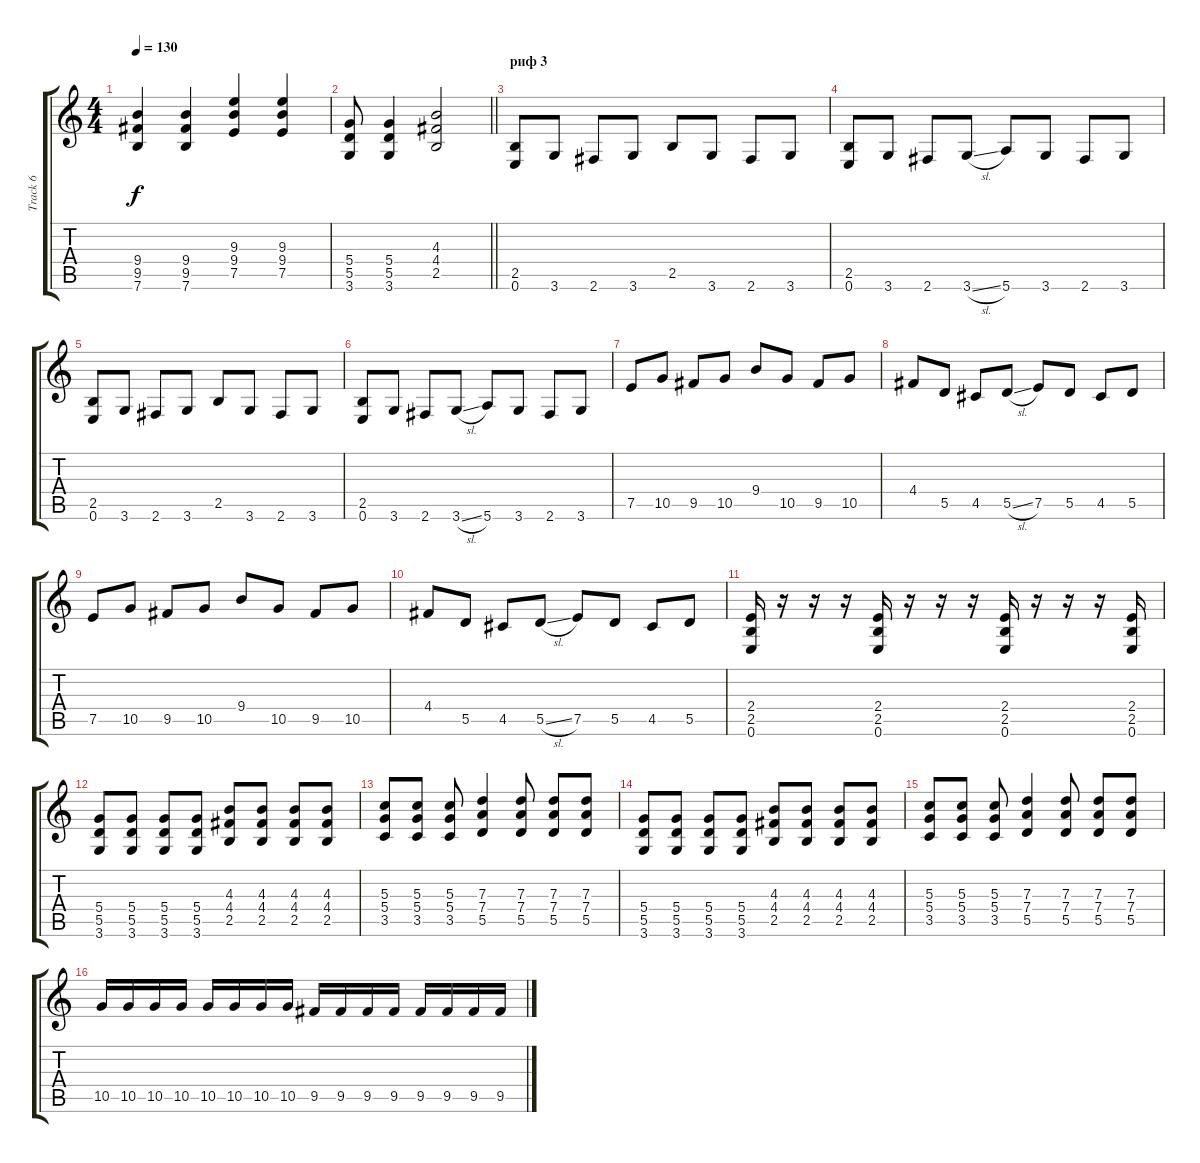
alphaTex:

\track ("Track 6" "Track 6") {instrument distortionguitar}
\staff {score tabs}
\tuning (E4 B3 G3 D3 A2 E2) {hide}
\ts (4 4)
\tempo 130
\clef g2
\ks c
(9.4 9.5 7.6).4{dy f} (9.4 9.5 7.6).4 (9.3 9.4 7.5).4 (9.3 9.4 7.5).4 |
\barLineRight lightlight
(5.4 5.5 3.6).8 (5.4 5.5 3.6).4 (4.3 4.4 2.5).2 |
\section ("" "риф 3")
(2.5 0.6).8 3.6.8 2.6.8 3.6.8 2.5.8 3.6.8 2.6.8 3.6.8 |
(2.5 0.6).8 3.6.8 2.6.8 3.6{sl}.8 5.6.8 3.6.8 2.6.8 3.6.8 |
(2.5 0.6).8 3.6.8 2.6.8 3.6.8 2.5.8 3.6.8 2.6.8 3.6.8 |
(2.5 0.6).8 3.6.8 2.6.8 3.6{sl}.8 5.6.8 3.6.8 2.6.8 3.6.8 |
7.5.8 10.5.8 9.5.8 10.5.8 9.4.8 10.5.8 9.5.8 10.5.8 |
4.4.8 5.5.8 4.5.8 5.5{sl}.8 7.5.8 5.5.8 4.5.8 5.5.8 |
7.5.8 10.5.8 9.5.8 10.5.8 9.4.8 10.5.8 9.5.8 10.5.8 |
4.4.8 5.5.8 4.5.8 5.5{sl}.8 7.5.8 5.5.8 4.5.8 5.5.8 |
(2.4 2.5 0.6).16 r.16 r.16 r.16 (2.4 2.5 0.6).16 r.16 r.16 r.16 (2.4 2.5 0.6).16 r.16 r.16 r.16 (2.4 2.5 0.6).16 |
(5.4 5.5 3.6).8 (5.4 5.5 3.6).8 (5.4 5.5 3.6).8 (5.4 5.5 3.6).8 (4.3 4.4 2.5).8 (4.3 4.4 2.5).8 (4.3 4.4 2.5).8 (4.3 4.4 2.5).8 |
(5.3 5.4 3.5).8 (5.3 5.4 3.5).8 (5.3 5.4 3.5).8 (7.3 7.4 5.5).4 (7.3 7.4 5.5).8 (7.3 7.4 5.5).8 (7.3 7.4 5.5).8 |
(5.4 5.5 3.6).8 (5.4 5.5 3.6).8 (5.4 5.5 3.6).8 (5.4 5.5 3.6).8 (4.3 4.4 2.5).8 (4.3 4.4 2.5).8 (4.3 4.4 2.5).8 (4.3 4.4 2.5).8 |
(5.3 5.4 3.5).8 (5.3 5.4 3.5).8 (5.3 5.4 3.5).8 (7.3 7.4 5.5).4 (7.3 7.4 5.5).8 (7.3 7.4 5.5).8 (7.3 7.4 5.5).8 |
10.5.16 10.5.16 10.5.16 10.5.16 10.5.16 10.5.16 10.5.16 10.5.16 9.5.16 9.5.16 9.5.16 9.5.16 9.5.16 9.5.16 9.5.16 9.5.16
